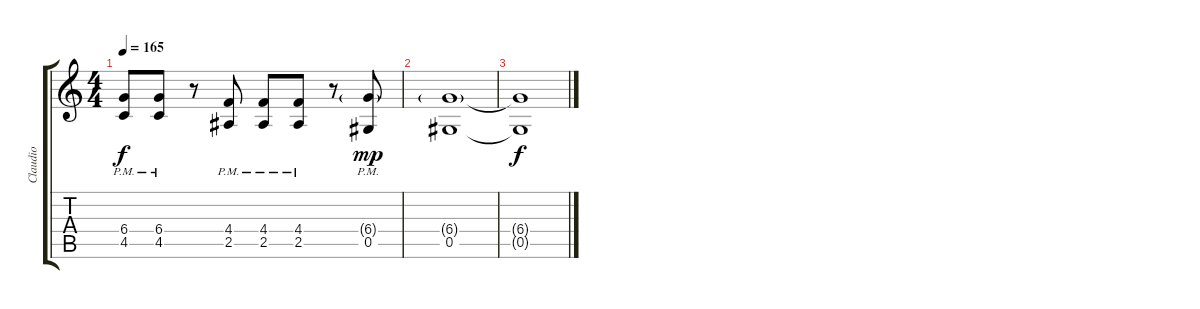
\track ("Claudio" "Claudio") {instrument overdrivenguitar}
\staff {score tabs}
\tuning (Eb4 Bb3 Gb3 Db3 Ab2 Eb2) {hide}
\ts (4 4)
\tempo 165
\clef g2
\ks c
(6.4{pm} 4.5{pm}).8{dy f} (6.4{pm} 4.5{pm}).8 r.8 (4.4{pm} 2.5{pm}).8 (4.4{pm} 2.5{pm}).8 (4.4{pm} 2.5{pm}).8 r.8 (6.4{g pm} 0.5{pm}).8{dy mp} |
(6.4{g} 0.5).1 |
(6.4{t} 0.5{t}).1{dy f}
